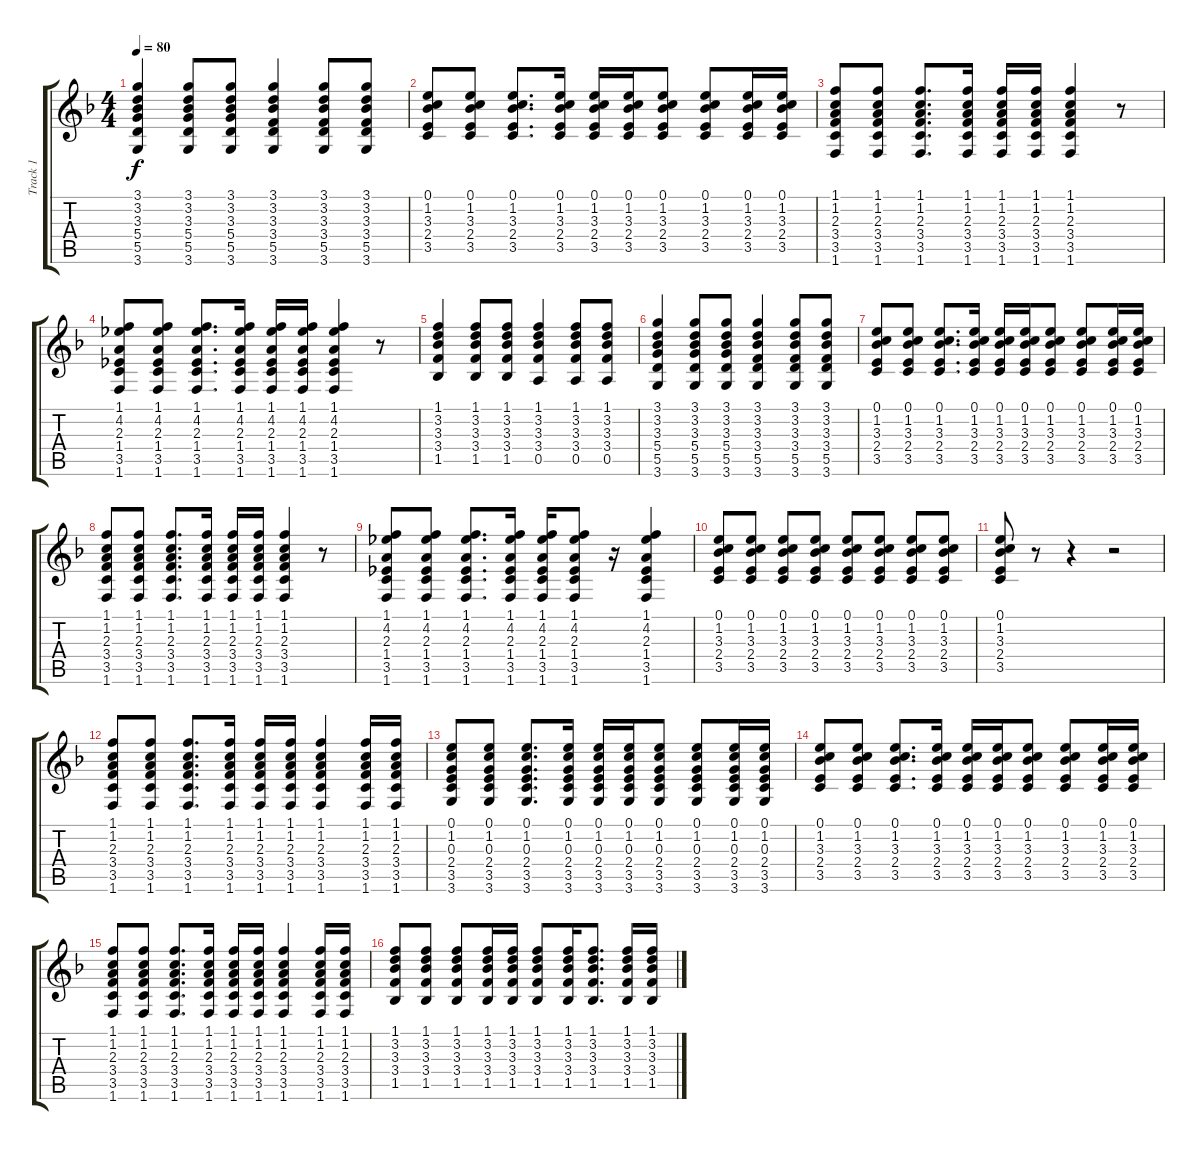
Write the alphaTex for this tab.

\track ("Track 1" "Track 1") {instrument acousticguitarsteel}
\staff {score tabs}
\tuning (E4 B3 G3 D3 A2 E2) {hide}
\ts (4 4)
\tempo 80
\clef g2
\ks f
(3.1 3.2 3.3 5.4 5.5 3.6).4{dy f} (3.1 3.2 3.3 5.4 5.5 3.6).8 (3.1 3.2 3.3 5.4 5.5 3.6).8 (3.1 3.2 3.3 3.4 5.5 3.6).4 (3.1 3.2 3.3 3.4 5.5 3.6).8 (3.1 3.2 3.3 3.4 5.5 3.6).8 |
(0.1 1.2 3.3 2.4 3.5).8 (0.1 1.2 3.3 2.4 3.5).8 (0.1 1.2 3.3 2.4 3.5).8{d} (0.1 1.2 3.3 2.4 3.5).16 (0.1 1.2 3.3 2.4 3.5).16 (0.1 1.2 3.3 2.4 3.5).16 (0.1 1.2 3.3 2.4 3.5).8 (0.1 1.2 3.3 2.4 3.5).8 (0.1 1.2 3.3 2.4 3.5).16 (0.1 1.2 3.3 2.4 3.5).16 |
(1.1 1.2 2.3 3.4 3.5 1.6).8 (1.1 1.2 2.3 3.4 3.5 1.6).8 (1.1 1.2 2.3 3.4 3.5 1.6).8{d} (1.1 1.2 2.3 3.4 3.5 1.6).16 (1.1 1.2 2.3 3.4 3.5 1.6).16 (1.1 1.2 2.3 3.4 3.5 1.6).16 (1.1 1.2 2.3 3.4 3.5 1.6).4 r.8 |
(1.1 4.2 2.3 1.4 3.5 1.6).8 (1.1 4.2 2.3 1.4 3.5 1.6).8 (1.1 4.2 2.3 1.4 3.5 1.6).8{d} (1.1 4.2 2.3 1.4 3.5 1.6).16 (1.1 4.2 2.3 1.4 3.5 1.6).16 (1.1 4.2 2.3 1.4 3.5 1.6).16 (1.1 4.2 2.3 1.4 3.5 1.6).4 r.8 |
(1.1 3.2 3.3 3.4 1.5).4 (1.1 3.2 3.3 3.4 1.5).8 (1.1 3.2 3.3 3.4 1.5).8 (1.1 3.2 3.3 3.4 0.5).4 (1.1 3.2 3.3 3.4 0.5).8 (1.1 3.2 3.3 3.4 0.5).8 |
(3.1 3.2 3.3 5.4 5.5 3.6).4 (3.1 3.2 3.3 5.4 5.5 3.6).8 (3.1 3.2 3.3 5.4 5.5 3.6).8 (3.1 3.2 3.3 3.4 5.5 3.6).4 (3.1 3.2 3.3 3.4 5.5 3.6).8 (3.1 3.2 3.3 3.4 5.5 3.6).8 |
(0.1 1.2 3.3 2.4 3.5).8 (0.1 1.2 3.3 2.4 3.5).8 (0.1 1.2 3.3 2.4 3.5).8{d} (0.1 1.2 3.3 2.4 3.5).16 (0.1 1.2 3.3 2.4 3.5).16 (0.1 1.2 3.3 2.4 3.5).16 (0.1 1.2 3.3 2.4 3.5).8 (0.1 1.2 3.3 2.4 3.5).8 (0.1 1.2 3.3 2.4 3.5).16 (0.1 1.2 3.3 2.4 3.5).16 |
(1.1 1.2 2.3 3.4 3.5 1.6).8 (1.1 1.2 2.3 3.4 3.5 1.6).8 (1.1 1.2 2.3 3.4 3.5 1.6).8{d} (1.1 1.2 2.3 3.4 3.5 1.6).16 (1.1 1.2 2.3 3.4 3.5 1.6).16 (1.1 1.2 2.3 3.4 3.5 1.6).16 (1.1 1.2 2.3 3.4 3.5 1.6).4 r.8 |
(1.1 4.2 2.3 1.4 3.5 1.6).8 (1.1 4.2 2.3 1.4 3.5 1.6).8 (1.1 4.2 2.3 1.4 3.5 1.6).8{d} (1.1 4.2 2.3 1.4 3.5 1.6).16 (1.1 4.2 2.3 1.4 3.5 1.6).16 (1.1 4.2 2.3 1.4 3.5 1.6).8 r.16 (1.1 4.2 2.3 1.4 3.5 1.6).4 |
(0.1 1.2 3.3 2.4 3.5).8 (0.1 1.2 3.3 2.4 3.5).8 (0.1 1.2 3.3 2.4 3.5).8 (0.1 1.2 3.3 2.4 3.5).8 (0.1 1.2 3.3 2.4 3.5).8 (0.1 1.2 3.3 2.4 3.5).8 (0.1 1.2 3.3 2.4 3.5).8 (0.1 1.2 3.3 2.4 3.5).8 |
(0.1 1.2 3.3 2.4 3.5).8 r.8 r.4 r.2 |
(1.1 1.2 2.3 3.4 3.5 1.6).8 (1.1 1.2 2.3 3.4 3.5 1.6).8 (1.1 1.2 2.3 3.4 3.5 1.6).8{d} (1.1 1.2 2.3 3.4 3.5 1.6).16 (1.1 1.2 2.3 3.4 3.5 1.6).16 (1.1 1.2 2.3 3.4 3.5 1.6).16 (1.1 1.2 2.3 3.4 3.5 1.6).4 (1.1 1.2 2.3 3.4 3.5 1.6).16 (1.1 1.2 2.3 3.4 3.5 1.6).16 |
(0.1 1.2 0.3 2.4 3.5 3.6).8 (0.1 1.2 0.3 2.4 3.5 3.6).8 (0.1 1.2 0.3 2.4 3.5 3.6).8{d} (0.1 1.2 0.3 2.4 3.5 3.6).16 (0.1 1.2 0.3 2.4 3.5 3.6).16 (0.1 1.2 0.3 2.4 3.5 3.6).16 (0.1 1.2 0.3 2.4 3.5 3.6).8 (0.1 1.2 0.3 2.4 3.5 3.6).8 (0.1 1.2 0.3 2.4 3.5 3.6).16 (0.1 1.2 0.3 2.4 3.5 3.6).16 |
(0.1 1.2 3.3 2.4 3.5).8 (0.1 1.2 3.3 2.4 3.5).8 (0.1 1.2 3.3 2.4 3.5).8{d} (0.1 1.2 3.3 2.4 3.5).16 (0.1 1.2 3.3 2.4 3.5).16 (0.1 1.2 3.3 2.4 3.5).16 (0.1 1.2 3.3 2.4 3.5).8 (0.1 1.2 3.3 2.4 3.5).8 (0.1 1.2 3.3 2.4 3.5).16 (0.1 1.2 3.3 2.4 3.5).16 |
(1.1 1.2 2.3 3.4 3.5 1.6).8 (1.1 1.2 2.3 3.4 3.5 1.6).8 (1.1 1.2 2.3 3.4 3.5 1.6).8{d} (1.1 1.2 2.3 3.4 3.5 1.6).16 (1.1 1.2 2.3 3.4 3.5 1.6).16 (1.1 1.2 2.3 3.4 3.5 1.6).16 (1.1 1.2 2.3 3.4 3.5 1.6).4 (1.1 1.2 2.3 3.4 3.5 1.6).16 (1.1 1.2 2.3 3.4 3.5 1.6).16 |
(1.1 3.2 3.3 3.4 1.5).8 (1.1 3.2 3.3 3.4 1.5).8 (1.1 3.2 3.3 3.4 1.5).8 (1.1 3.2 3.3 3.4 1.5).16 (1.1 3.2 3.3 3.4 1.5).16 (1.1 3.2 3.3 3.4 1.5).8 (1.1 3.2 3.3 3.4 1.5).16 (1.1 3.2 3.3 3.4 1.5).8{d} (1.1 3.2 3.3 3.4 1.5).16 (1.1 3.2 3.3 3.4 1.5).16
